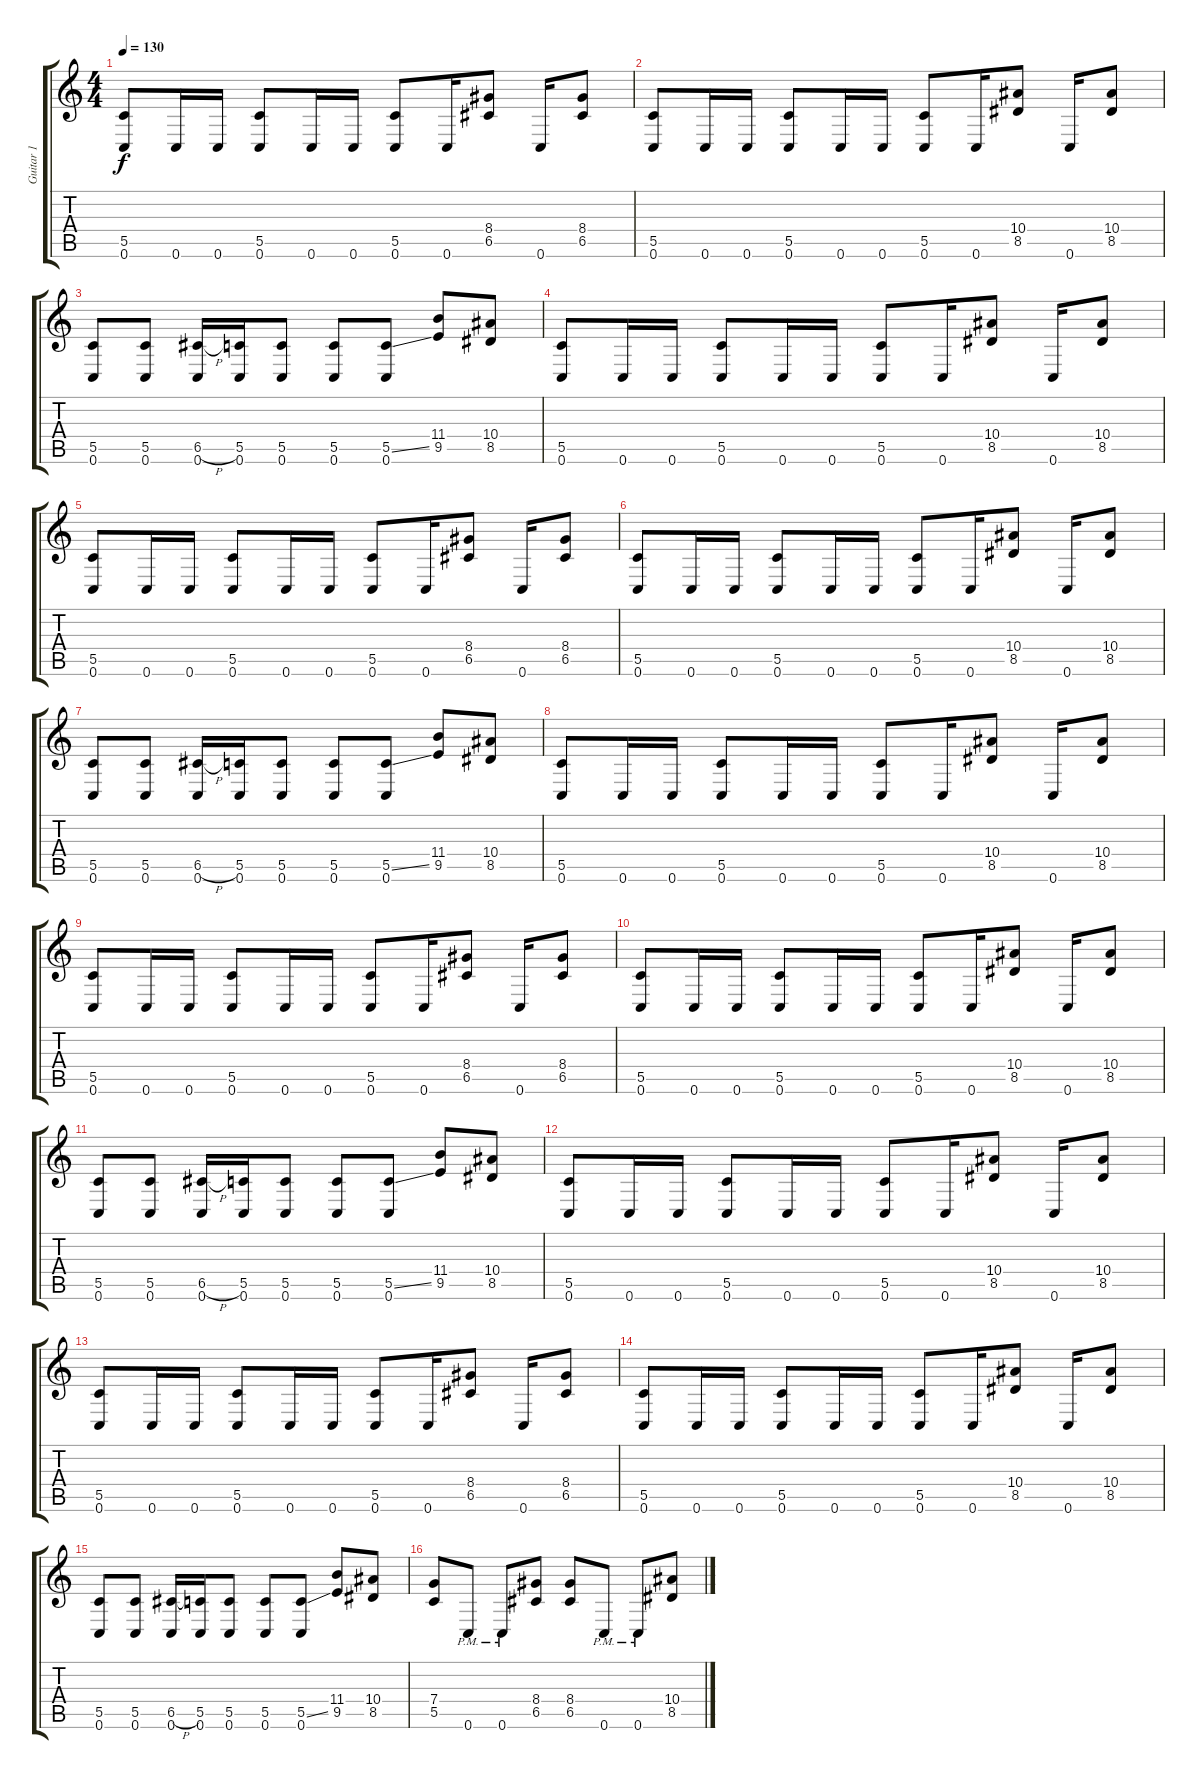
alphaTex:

\track ("Guitar 1" "Guitar 1") {instrument overdrivenguitar}
\staff {score tabs}
\tuning (D4 A3 F3 C3 G2 C2) {hide}
\ts (4 4)
\tempo 130
\clef g2
\ks c
(5.5 0.6).8{dy f} 0.6.16 0.6.16 (5.5 0.6).8 0.6.16 0.6.16 (5.5 0.6).8 0.6.16 (8.4 6.5).8 0.6.16 (8.4 6.5).8 |
(5.5 0.6).8 0.6.16 0.6.16 (5.5 0.6).8 0.6.16 0.6.16 (5.5 0.6).8 0.6.16 (10.4 8.5).8 0.6.16 (10.4 8.5).8 |
(5.5 0.6).8 (5.5 0.6).8 (6.5{h} 0.6).16 (5.5 0.6).16 (5.5 0.6).8 (5.5 0.6).8 (5.5{ss} 0.6).8 (11.4 9.5).8 (10.4 8.5).8 |
(5.5 0.6).8 0.6.16 0.6.16 (5.5 0.6).8 0.6.16 0.6.16 (5.5 0.6).8 0.6.16 (10.4 8.5).8 0.6.16 (10.4 8.5).8 |
(5.5 0.6).8 0.6.16 0.6.16 (5.5 0.6).8 0.6.16 0.6.16 (5.5 0.6).8 0.6.16 (8.4 6.5).8 0.6.16 (8.4 6.5).8 |
(5.5 0.6).8 0.6.16 0.6.16 (5.5 0.6).8 0.6.16 0.6.16 (5.5 0.6).8 0.6.16 (10.4 8.5).8 0.6.16 (10.4 8.5).8 |
(5.5 0.6).8 (5.5 0.6).8 (6.5{h} 0.6).16 (5.5 0.6).16 (5.5 0.6).8 (5.5 0.6).8 (5.5{ss} 0.6).8 (11.4 9.5).8 (10.4 8.5).8 |
(5.5 0.6).8 0.6.16 0.6.16 (5.5 0.6).8 0.6.16 0.6.16 (5.5 0.6).8 0.6.16 (10.4 8.5).8 0.6.16 (10.4 8.5).8 |
(5.5 0.6).8 0.6.16 0.6.16 (5.5 0.6).8 0.6.16 0.6.16 (5.5 0.6).8 0.6.16 (8.4 6.5).8 0.6.16 (8.4 6.5).8 |
(5.5 0.6).8 0.6.16 0.6.16 (5.5 0.6).8 0.6.16 0.6.16 (5.5 0.6).8 0.6.16 (10.4 8.5).8 0.6.16 (10.4 8.5).8 |
(5.5 0.6).8 (5.5 0.6).8 (6.5{h} 0.6).16 (5.5 0.6).16 (5.5 0.6).8 (5.5 0.6).8 (5.5{ss} 0.6).8 (11.4 9.5).8 (10.4 8.5).8 |
(5.5 0.6).8 0.6.16 0.6.16 (5.5 0.6).8 0.6.16 0.6.16 (5.5 0.6).8 0.6.16 (10.4 8.5).8 0.6.16 (10.4 8.5).8 |
(5.5 0.6).8 0.6.16 0.6.16 (5.5 0.6).8 0.6.16 0.6.16 (5.5 0.6).8 0.6.16 (8.4 6.5).8 0.6.16 (8.4 6.5).8 |
(5.5 0.6).8 0.6.16 0.6.16 (5.5 0.6).8 0.6.16 0.6.16 (5.5 0.6).8 0.6.16 (10.4 8.5).8 0.6.16 (10.4 8.5).8 |
(5.5 0.6).8 (5.5 0.6).8 (6.5{h} 0.6).16 (5.5 0.6).16 (5.5 0.6).8 (5.5 0.6).8 (5.5{ss} 0.6).8 (11.4 9.5).8 (10.4 8.5).8 |
\section ("" "")
(7.4 5.5).8 0.6{pm}.8 0.6{pm}.8 (8.4 6.5).8 (8.4 6.5).8 0.6{pm}.8 0.6{pm}.8 (10.4 8.5).8
